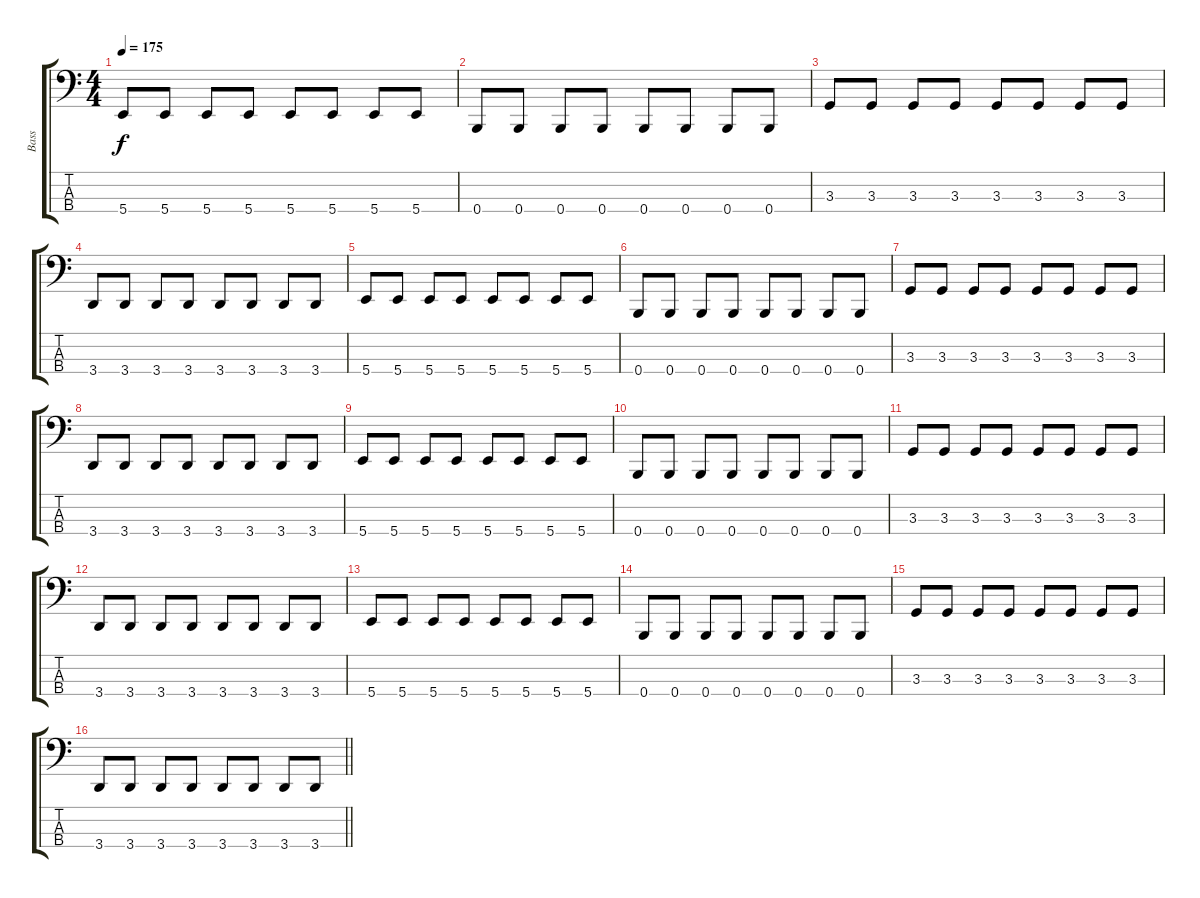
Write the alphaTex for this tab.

\track ("Bass" "Bass") {instrument electricbassfinger}
\staff {score tabs}
\tuning (D2 A1 E1 B0) {hide}
\ts (4 4)
\tempo 175
\clef f4
\ks c
5.4.8{dy f} 5.4.8 5.4.8 5.4.8 5.4.8 5.4.8 5.4.8 5.4.8 |
0.4.8 0.4.8 0.4.8 0.4.8 0.4.8 0.4.8 0.4.8 0.4.8 |
3.3.8 3.3.8 3.3.8 3.3.8 3.3.8 3.3.8 3.3.8 3.3.8 |
3.4.8 3.4.8 3.4.8 3.4.8 3.4.8 3.4.8 3.4.8 3.4.8 |
5.4.8 5.4.8 5.4.8 5.4.8 5.4.8 5.4.8 5.4.8 5.4.8 |
0.4.8 0.4.8 0.4.8 0.4.8 0.4.8 0.4.8 0.4.8 0.4.8 |
3.3.8 3.3.8 3.3.8 3.3.8 3.3.8 3.3.8 3.3.8 3.3.8 |
3.4.8 3.4.8 3.4.8 3.4.8 3.4.8 3.4.8 3.4.8 3.4.8 |
5.4.8 5.4.8 5.4.8 5.4.8 5.4.8 5.4.8 5.4.8 5.4.8 |
0.4.8 0.4.8 0.4.8 0.4.8 0.4.8 0.4.8 0.4.8 0.4.8 |
3.3.8 3.3.8 3.3.8 3.3.8 3.3.8 3.3.8 3.3.8 3.3.8 |
3.4.8 3.4.8 3.4.8 3.4.8 3.4.8 3.4.8 3.4.8 3.4.8 |
5.4.8 5.4.8 5.4.8 5.4.8 5.4.8 5.4.8 5.4.8 5.4.8 |
0.4.8 0.4.8 0.4.8 0.4.8 0.4.8 0.4.8 0.4.8 0.4.8 |
3.3.8 3.3.8 3.3.8 3.3.8 3.3.8 3.3.8 3.3.8 3.3.8 |
\barLineRight lightlight
3.4.8 3.4.8 3.4.8 3.4.8 3.4.8 3.4.8 3.4.8 3.4.8
